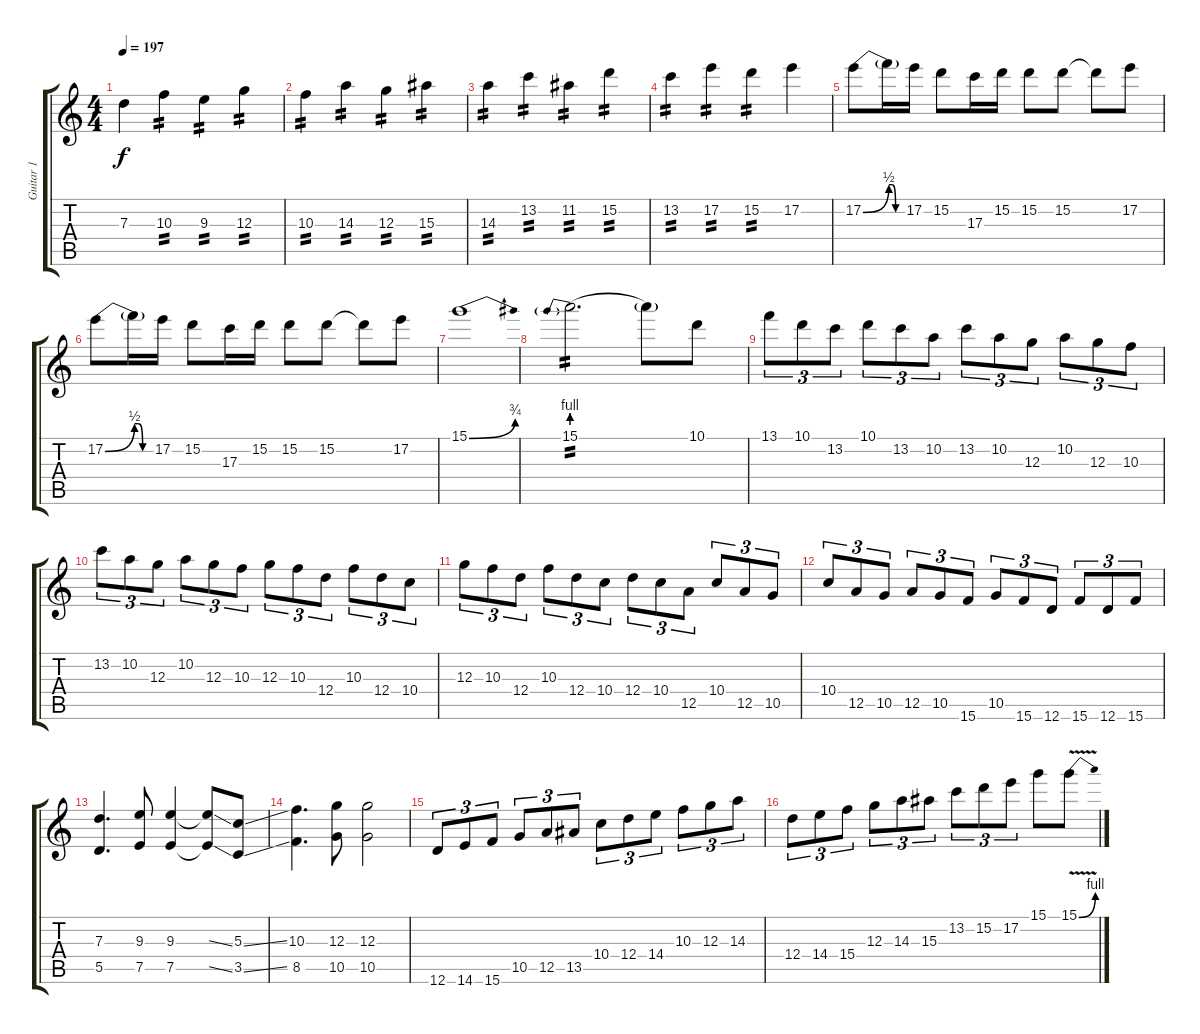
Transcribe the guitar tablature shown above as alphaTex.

\track ("Guitar 1" "Guitar 1") {instrument distortionguitar}
\staff {score tabs}
\tuning (E4 B3 G3 D3 A2 D2) {hide}
\ts (4 4)
\tempo 197
\clef g2
\ks c
7.3{t}.4{dy f} 10.3.4{tp 2} 9.3.4{tp 2} 12.3.4{tp 2} |
10.3.4{tp 2} 14.3.4{tp 2} 12.3.4{tp 2} 15.3.4{tp 2} |
14.3.4{tp 2} 13.2.4{tp 2} 11.2.4{tp 2} 15.2.4{tp 2} |
13.2.4{tp 2} 17.2.4{tp 2} 15.2.4{tp 2} 17.2.4 |
17.2{be (bend 0 0 60 2)}.8 17.2{be (custom 0 2 15 2 30 0 60 0) t}.16 17.2.16 15.2.8 17.3.16 15.2.16 15.2.8 15.2.8 15.2{t}.8 17.2.8 |
17.2{be (bend 0 0 60 2)}.8 17.2{be (custom 0 2 15 2 30 0 60 0) t}.16 17.2.16 15.2.8 17.3.16 15.2.16 15.2.8 15.2.8 15.2{t}.8 17.2.8 |
15.1{be (bend 0 0 60 3)}.1 |
15.1{be (prebend 0 4 60 4)}.2{d tp 2} 15.1{t}.8 10.1.8 |
13.1.8{tu (3 2)} 10.1.8{tu (3 2)} 13.2.8{tu (3 2)} 10.1.8{tu (3 2)} 13.2.8{tu (3 2)} 10.2.8{tu (3 2)} 13.2.8{tu (3 2)} 10.2.8{tu (3 2)} 12.3.8{tu (3 2)} 10.2.8{tu (3 2)} 12.3.8{tu (3 2)} 10.3.8{tu (3 2)} |
13.2.8{tu (3 2)} 10.2.8{tu (3 2)} 12.3.8{tu (3 2)} 10.2.8{tu (3 2)} 12.3.8{tu (3 2)} 10.3.8{tu (3 2)} 12.3.8{tu (3 2)} 10.3.8{tu (3 2)} 12.4.8{tu (3 2)} 10.3.8{tu (3 2)} 12.4.8{tu (3 2)} 10.4.8{tu (3 2)} |
12.3.8{tu (3 2)} 10.3.8{tu (3 2)} 12.4.8{tu (3 2)} 10.3.8{tu (3 2)} 12.4.8{tu (3 2)} 10.4.8{tu (3 2)} 12.4.8{tu (3 2)} 10.4.8{tu (3 2)} 12.5.8{tu (3 2)} 10.4.8{tu (3 2)} 12.5.8{tu (3 2)} 10.5.8{tu (3 2)} |
10.4.8{tu (3 2)} 12.5.8{tu (3 2)} 10.5.8{tu (3 2)} 12.5.8{tu (3 2)} 10.5.8{tu (3 2)} 15.6.8{tu (3 2)} 10.5.8{tu (3 2)} 15.6.8{tu (3 2)} 12.6.8{tu (3 2)} 15.6.8{tu (3 2)} 12.6.8{tu (3 2)} 15.6.8{tu (3 2)} |
(7.3 5.5).4{d} (9.3 7.5).8 (9.3 7.5).4 (9.3{ss t} 7.5{ss t}).8 (5.3{ss} 3.5{ss}).8 |
(10.3 8.5).4{d} (12.3 10.5).8 (12.3 10.5).2 |
12.6.8{tu (3 2)} 14.6.8{tu (3 2)} 15.6.8{tu (3 2)} 10.5.8{tu (3 2)} 12.5.8{tu (3 2)} 13.5.8{tu (3 2)} 10.4.8{tu (3 2)} 12.4.8{tu (3 2)} 14.4.8{tu (3 2)} 10.3.8{tu (3 2)} 12.3.8{tu (3 2)} 14.3.8{tu (3 2)} |
12.4.8{tu (3 2)} 14.4.8{tu (3 2)} 15.4.8{tu (3 2)} 12.3.8{tu (3 2)} 14.3.8{tu (3 2)} 15.3.8{tu (3 2)} 13.2.8{tu (3 2)} 15.2.8{tu (3 2)} 17.2.8{tu (3 2)} 15.1.8 15.1{be (bend 0 0 60 4) v}.8
